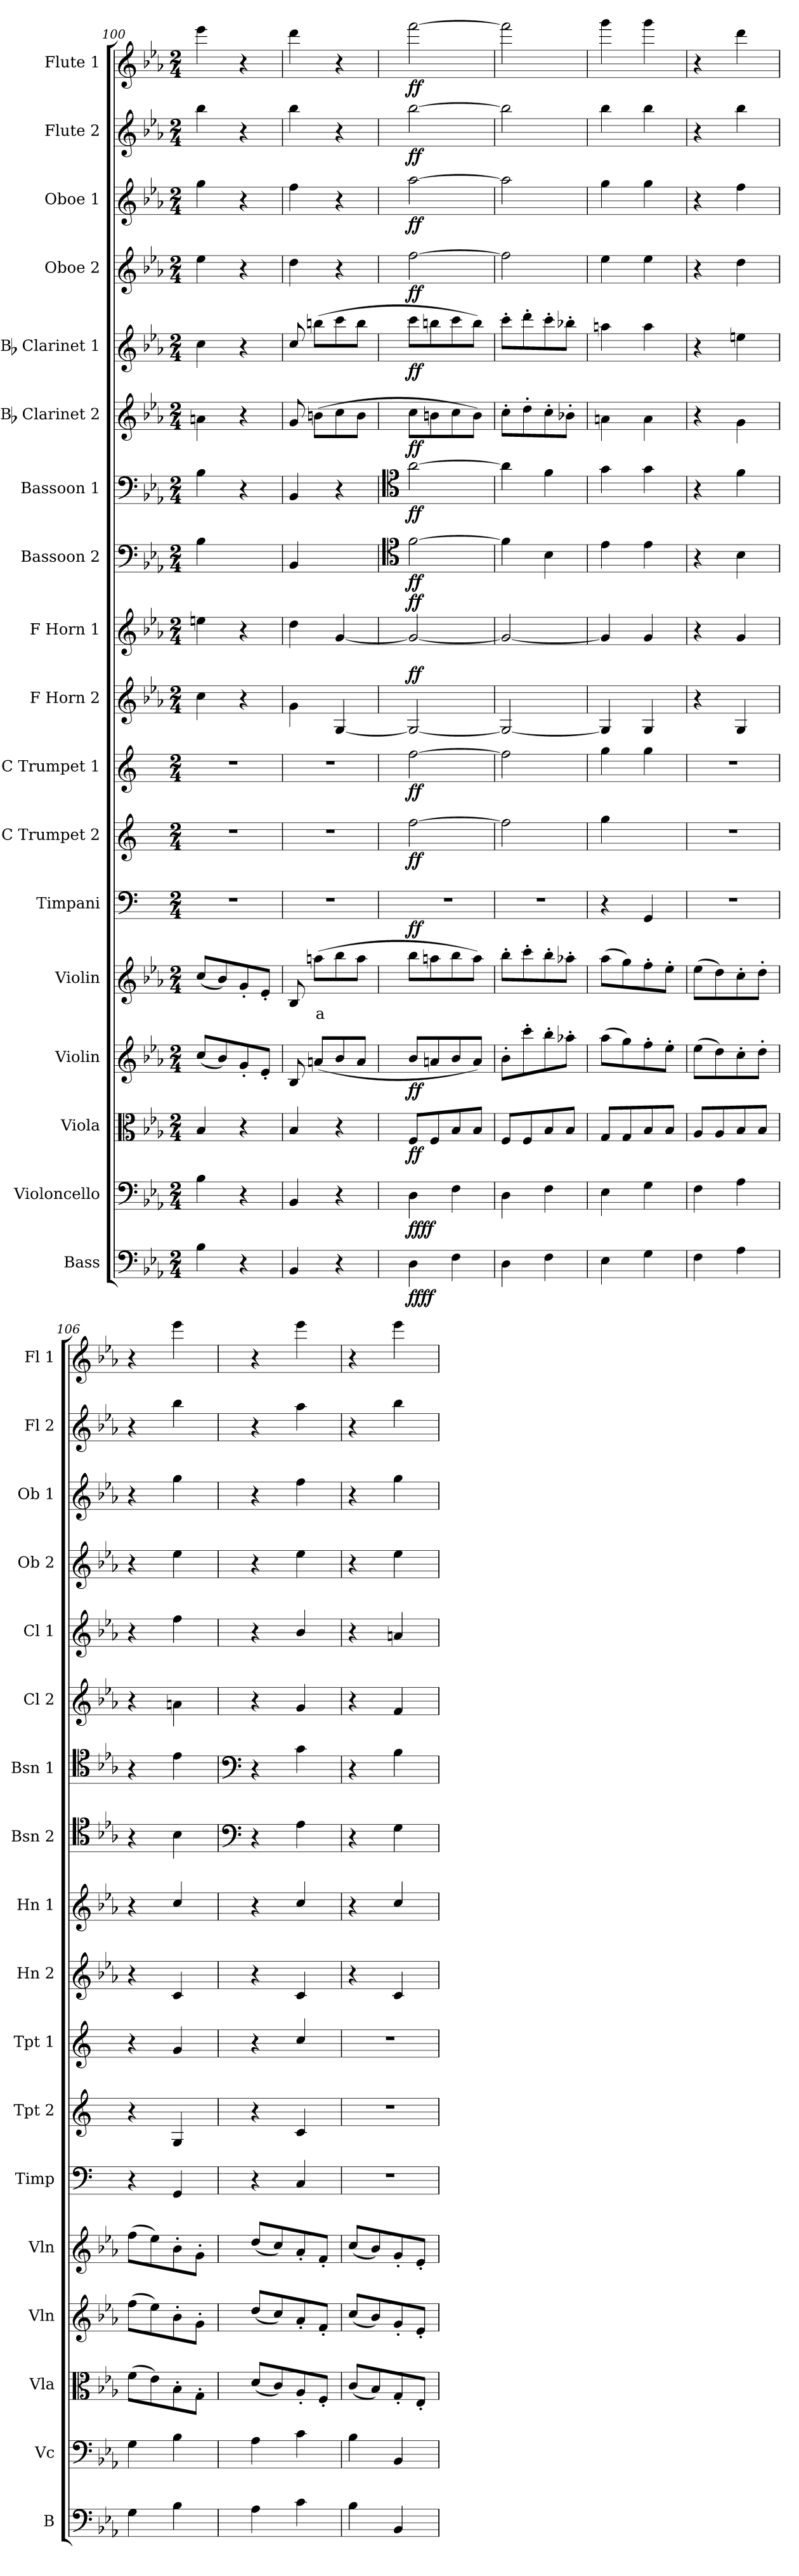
**kern	**dynam	**kern	**dynam	**kern	**dynam	**kern	**dynam	**kern	**text	**dynam	**kern	**kern	**dynam	**kern	**dynam	**kern	**dynam	**kern	**dynam	**kern	**dynam	**kern	**dynam	**kern	**dynam	**kern	**dynam	**kern	**dynam	**kern	**dynam	**kern	**dynam	**kern	**dynam
*part18	*part18	*part17	*part17	*part16	*part16	*part15	*part15	*part14	*part14	*part14	*part13	*part12	*part12	*part11	*part11	*part10	*part10	*part9	*part9	*part8	*part8	*part7	*part7	*part6	*part6	*part5	*part5	*part4	*part4	*part3	*part3	*part2	*part2	*part1	*part1
*staff18	*staff18	*staff17	*staff17	*staff16	*staff16	*staff15	*staff15	*staff14	*staff14	*staff14	*staff13	*staff12	*staff12	*staff11	*staff11	*staff10	*staff10	*staff9	*staff9	*staff8	*staff8	*staff7	*staff7	*staff6	*staff6	*staff5	*staff5	*staff4	*staff4	*staff3	*staff3	*staff2	*staff2	*staff1	*staff1
*I"Bass	*	*I"Violoncello	*	*I"Viola	*	*I"Violin	*	*I"Violin	*	*	*I"Timpani	*I"C Trumpet 2	*	*I"C Trumpet 1	*	*I"F Horn 2	*	*I"F Horn 1	*	*I"Bassoon 2	*	*I"Bassoon 1	*	*I"Bb Clarinet 2	*	*I"Bb Clarinet 1	*	*I"Oboe 2	*	*I"Oboe 1	*	*I"Flute 2	*	*I"Flute 1	*
*I'B	*	*I'Vc	*	*I'Vla	*	*I'Vln	*	*I'Vln	*	*	*I'Timp	*I'Tpt 2	*	*I'Tpt 1	*	*I'Hn 2	*	*I'Hn 1	*	*I'Bsn 2	*	*I'Bsn 1	*	*I'Cl 2	*	*I'Cl 1	*	*I'Ob 2	*	*I'Ob 1	*	*I'Fl 2	*	*I'Fl 1	*
*clefF4	*	*clefF4	*	*clefC3	*	*clefG2	*	*clefG2	*	*	*clefF4	*clefG2	*	*clefG2	*	*clefG2	*	*clefG2	*	*clefF4	*	*clefF4	*	*clefG2	*	*clefG2	*	*clefG2	*	*clefG2	*	*clefG2	*	*clefG2	*
*ITrd7c12	*	*	*	*	*	*	*	*	*	*	*	*	*	*	*	*ITrd4c7	*	*ITrd4c7	*	*	*	*	*	*ITrd1c2	*	*ITrd1c2	*	*	*	*	*	*	*	*	*
*k[b-e-a-]	*	*k[b-e-a-]	*	*k[b-e-a-]	*	*k[b-e-a-]	*	*k[b-e-a-]	*	*	*k[]	*k[]	*	*k[]	*	*k[b-e-a-d-]	*	*k[b-e-a-d-]	*	*k[b-e-a-]	*	*k[b-e-a-]	*	*k[b-e-a-d-g-]	*	*k[b-e-a-d-g-]	*	*k[b-e-a-]	*	*k[b-e-a-]	*	*k[b-e-a-]	*	*k[b-e-a-]	*
*M2/4	*	*M2/4	*	*M2/4	*	*M2/4	*	*M2/4	*	*	*M2/4	*M2/4	*	*M2/4	*	*M2/4	*	*M2/4	*	*M2/4	*	*M2/4	*	*M2/4	*	*M2/4	*	*M2/4	*	*M2/4	*	*M2/4	*	*M2/4	*
=100	=100	=100	=100	=100	=100	=100	=100	=100	=100	=100	=100	=100	=100	=100	=100	=100	=100	=100	=100	=100	=100	=100	=100	=100	=100	=100	=100	=100	=100	=100	=100	=100	=100	=100	=100
4BB-	.	4B-	.	4B-	.	(8ccL	.	(8ccL	.	.	2r	2r	.	2r	.	4f\	.	4an\	.	4B-	.	4B-	.	4gn\	.	4b-\	.	4ee-\	.	4gg\	.	4bb-\	.	4eee-\	.
.	.	.	.	.	.	8b-)	.	8b-)	.	.	.	.	.	.	.	.	.	.	.	.	.	.	.	.	.	.	.	.	.	.	.	.	.	.	.
4r	.	4r	.	4r	.	8g'	.	8g'	.	.	.	.	.	.	.	4r	.	4r	.	4ryy	.	4r	.	4r	.	4r	.	4r	.	4r	.	4r	.	4r	.
.	.	.	.	.	.	8e-'J	.	8e-'J	.	.	.	.	.	.	.	.	.	.	.	.	.	.	.	.	.	.	.	.	.	.	.	.	.	.	.
=101	=101	=101	=101	=101	=101	=101	=101	=101	=101	=101	=101	=101	=101	=101	=101	=101	=101	=101	=101	=101	=101	=101	=101	=101	=101	=101	=101	=101	=101	=101	=101	=101	=101	=101	=101
4BBB-	.	4BB-	.	4B-	.	8B-	.	8B-	.	.	2r	2r	.	2r	.	4c\	.	4g\	.	4BB-	.	4BB-	.	8f/	.	8b-/	.	4dd\	.	4ff\	.	4bb-\	.	4ddd\	.
!	!	!	!	!	!	!	!	!	!LO:LY:b	!	!	!	!	!	!	!	!	!	!	!	!	!	!	!	!	!	!	!	!	!	!	!	!	!	!
.	.	.	.	.	.	(8anL	.	(8aanL	a	.	.	.	.	.	.	.	.	.	.	.	.	.	.	(8an\L	.	(8aan\L	.	.	.	.	.	.	.	.	.
4r	.	4r	.	4r	.	8b-	.	8bb-	.	.	.	.	.	.	.	[4C/	.	[4c/	.	4ryy	.	4r	.	8b-\	.	8bb-\	.	4r	.	4r	.	4r	.	4r	.
.	.	.	.	.	.	8aJ	.	8aaJ	.	.	.	.	.	.	.	.	.	.	.	.	.	.	.	8a\J	.	8aa\J	.	.	.	.	.	.	.	.	.
=102	=102	=102	=102	=102	=102	=102	=102	=102	=102	=102	=102	=102	=102	=102	=102	=102	=102	=102	=102	=102	=102	=102	=102	=102	=102	=102	=102	=102	=102	=102	=102	=102	=102	=102	=102
*	*	*	*	*	*	*	*	*	*	*	*	*	*	*	*	*	*	*	*	*clefC4	*	*clefC4	*	*	*	*	*	*	*	*	*	*	*	*	*
!	!LO:DY:b	!	!	!	!	!	!	!	!	!	!	!	!	!	!	!	!	!	!	!	!	!	!	!	!	!	!	!	!	!	!	!	!	!	!
!	!LO:DY:n=1:b	!	!LO:DY:b	!	!	!	!	!	!	!	!	!	!	!	!	!	!	!	!	!	!	!	!	!	!	!	!	!	!	!	!	!	!	!	!
!	!	!	!LO:DY:n=1:b	!	!LO:DY:b	!	!LO:DY:b	!	!	!LO:DY:b	!	!	!LO:DY:b	!	!LO:DY:b	!	!LO:DY:a	!	!LO:DY:a	!	!LO:DY:b	!	!LO:DY:b	!	!LO:DY:b	!	!LO:DY:b	!	!LO:DY:b	!	!LO:DY:b	!	!LO:DY:b	!	!LO:DY:b
4DD	ff ff	4D	ff ff	8FL	ff	8b-L	ff	8bb-L	.	ff	2r	[2ff	ff	[2ff	ff	2C/_	ff	2c/_	ff	[2f\	ff	[2a-\	ff	8b-\L	ff	8bb-\L	ff	[2ff\	ff	[2aa-\	ff	[2bb-\	ff	[2fff\	ff
.	.	.	.	8F	.	8an	.	8aan	.	.	.	.	.	.	.	.	.	.	.	.	.	.	.	8an\	.	8aan\	.	.	.	.	.	.	.	.	.
4FF	.	4F	.	8B-	.	8b-	.	8bb-	.	.	.	.	.	.	.	.	.	.	.	.	.	.	.	8b-\	.	8bb-\	.	.	.	.	.	.	.	.	.
.	.	.	.	8B-J	.	8aJ)	.	8aaJ)	.	.	.	.	.	.	.	.	.	.	.	.	.	.	.	8a\J)	.	8aa\J)	.	.	.	.	.	.	.	.	.
=103	=103	=103	=103	=103	=103	=103	=103	=103	=103	=103	=103	=103	=103	=103	=103	=103	=103	=103	=103	=103	=103	=103	=103	=103	=103	=103	=103	=103	=103	=103	=103	=103	=103	=103	=103
4DD	.	4D	.	8FL	.	8b-'L	.	8bb-'L	.	.	2r	2ff]	.	2ff]	.	2C/_	.	2c/_	.	4f\]	.	4a-\]	.	8b-'\L	.	8bb-'\L	.	2ff\]	.	2aa-\]	.	2bb-\]	.	2fff\]	.
.	.	.	.	8F	.	8ccc'	.	8ccc'	.	.	.	.	.	.	.	.	.	.	.	.	.	.	.	8cc'\	.	8ccc'\	.	.	.	.	.	.	.	.	.
4FF	.	4F	.	8B-	.	8bb-'	.	8bb-'	.	.	.	.	.	.	.	.	.	.	.	4B-\	.	4f\	.	8b-'\	.	8bb-'\	.	.	.	.	.	.	.	.	.
.	.	.	.	8B-J	.	8aa-X'J	.	8aa-X'J	.	.	.	.	.	.	.	.	.	.	.	.	.	.	.	8a-X'\J	.	8aa-X'\J	.	.	.	.	.	.	.	.	.
=104	=104	=104	=104	=104	=104	=104	=104	=104	=104	=104	=104	=104	=104	=104	=104	=104	=104	=104	=104	=104	=104	=104	=104	=104	=104	=104	=104	=104	=104	=104	=104	=104	=104	=104	=104
4EE-	.	4E-	.	8GL	.	(8aa-L	.	(8aa-L	.	.	4r	4gg	.	4gg	.	4C/]	.	4c/]	.	4e-\	.	4g\	.	4gn\	.	4ggn\	.	4ee-\	.	4gg\	.	4bb-\	.	4ggg\	.
.	.	.	.	8G	.	8gg)	.	8gg)	.	.	.	.	.	.	.	.	.	.	.	.	.	.	.	.	.	.	.	.	.	.	.	.	.	.	.
4GG	.	4G	.	8B-	.	8ff'	.	8ff'	.	.	4GG	4ryy	.	4gg\	.	4C/	.	4c/	.	4e-\	.	4g\	.	4g\	.	4gg\	.	4ee-\	.	4gg\	.	4bb-\	.	4ggg\	.
.	.	.	.	8B-J	.	8ee-'J	.	8ee-'J	.	.	.	.	.	.	.	.	.	.	.	.	.	.	.	.	.	.	.	.	.	.	.	.	.	.	.
=105	=105	=105	=105	=105	=105	=105	=105	=105	=105	=105	=105	=105	=105	=105	=105	=105	=105	=105	=105	=105	=105	=105	=105	=105	=105	=105	=105	=105	=105	=105	=105	=105	=105	=105	=105
4FF	.	4F	.	8A-L	.	(8ee-L	.	(8ee-L	.	.	2r	2r	.	2r	.	4r	.	4r	.	4r	.	4r	.	4r	.	4r	.	4r	.	4r	.	4r	.	4r	.
.	.	.	.	8A-	.	8dd)	.	8dd)	.	.	.	.	.	.	.	.	.	.	.	.	.	.	.	.	.	.	.	.	.	.	.	.	.	.	.
4AA-	.	4A-	.	8B-	.	8cc'	.	8cc'	.	.	.	.	.	.	.	4C/	.	4c/	.	4B-\	.	4f\	.	4f\	.	4ddn\	.	4dd\	.	4ff\	.	4bb-\	.	4ddd\	.
.	.	.	.	8B-J	.	8dd'J	.	8dd'J	.	.	.	.	.	.	.	.	.	.	.	.	.	.	.	.	.	.	.	.	.	.	.	.	.	.	.
=106	=106	=106	=106	=106	=106	=106	=106	=106	=106	=106	=106	=106	=106	=106	=106	=106	=106	=106	=106	=106	=106	=106	=106	=106	=106	=106	=106	=106	=106	=106	=106	=106	=106	=106	=106
4GG	.	4G	.	(8fL	.	(8ffL	.	(8ffL	.	.	4r	4r	.	4r	.	4r	.	4r	.	4r	.	4r	.	4r	.	4r	.	4r	.	4r	.	4r	.	4r	.
.	.	.	.	8e-)	.	8ee-)	.	8ee-)	.	.	.	.	.	.	.	.	.	.	.	.	.	.	.	.	.	.	.	.	.	.	.	.	.	.	.
4BB-	.	4B-	.	8B-'	.	8b-'	.	8b-'	.	.	4GG	4G/	.	4g/	.	4F/	.	4f/	.	4B-\	.	4e-\	.	4gn\	.	4ee-\	.	4ee-\	.	4gg\	.	4bb-\	.	4eee-\	.
.	.	.	.	8G'J	.	8g'J	.	8g'J	.	.	.	.	.	.	.	.	.	.	.	.	.	.	.	.	.	.	.	.	.	.	.	.	.	.	.
=107	=107	=107	=107	=107	=107	=107	=107	=107	=107	=107	=107	=107	=107	=107	=107	=107	=107	=107	=107	=107	=107	=107	=107	=107	=107	=107	=107	=107	=107	=107	=107	=107	=107	=107	=107
*	*	*	*	*	*	*	*	*	*	*	*	*	*	*	*	*	*	*	*	*clefF4	*	*clefF4	*	*	*	*	*	*	*	*	*	*	*	*	*
4AA-	.	4A-	.	(8dL	.	(8ddL	.	(8ddL	.	.	4r	4r	.	4r	.	4r	.	4r	.	4r	.	4r	.	4r	.	4r	.	4r	.	4r	.	4r	.	4r	.
.	.	.	.	8c)	.	8cc)	.	8cc)	.	.	.	.	.	.	.	.	.	.	.	.	.	.	.	.	.	.	.	.	.	.	.	.	.	.	.
4C	.	4c	.	8A-'	.	8a-'	.	8a-'	.	.	4C	4c/	.	4cc/	.	4F/	.	4f/	.	4A-\	.	4c\	.	4f/	.	4a-/	.	4ee-\	.	4ff\	.	4aa-\	.	4eee-\	.
.	.	.	.	8F'J	.	8f'J	.	8f'J	.	.	.	.	.	.	.	.	.	.	.	.	.	.	.	.	.	.	.	.	.	.	.	.	.	.	.
=108	=108	=108	=108	=108	=108	=108	=108	=108	=108	=108	=108	=108	=108	=108	=108	=108	=108	=108	=108	=108	=108	=108	=108	=108	=108	=108	=108	=108	=108	=108	=108	=108	=108	=108	=108
4BB-	.	4B-	.	(8cL	.	(8ccL	.	(8ccL	.	.	2r	2r	.	2r	.	4r	.	4r	.	4r	.	4r	.	4r	.	4r	.	4r	.	4r	.	4r	.	4r	.
.	.	.	.	8B-)	.	8b-)	.	8b-)	.	.	.	.	.	.	.	.	.	.	.	.	.	.	.	.	.	.	.	.	.	.	.	.	.	.	.
4BBB-	.	4BB-	.	8G'	.	8g'	.	8g'	.	.	.	.	.	.	.	4F/	.	4f/	.	4G\	.	4B-\	.	4e-/	.	4gn/	.	4ee-\	.	4gg\	.	4bb-\	.	4eee-\	.
.	.	.	.	8E-'J	.	8e-'J	.	8e-'J	.	.	.	.	.	.	.	.	.	.	.	.	.	.	.	.	.	.	.	.	.	.	.	.	.	.	.
=	=	=	=	=	=	=	=	=	=	=	=	=	=	=	=	=	=	=	=	=	=	=	=	=	=	=	=	=	=	=	=	=	=	=	=
*-	*-	*-	*-	*-	*-	*-	*-	*-	*-	*-	*-	*-	*-	*-	*-	*-	*-	*-	*-	*-	*-	*-	*-	*-	*-	*-	*-	*-	*-	*-	*-	*-	*-	*-	*-
